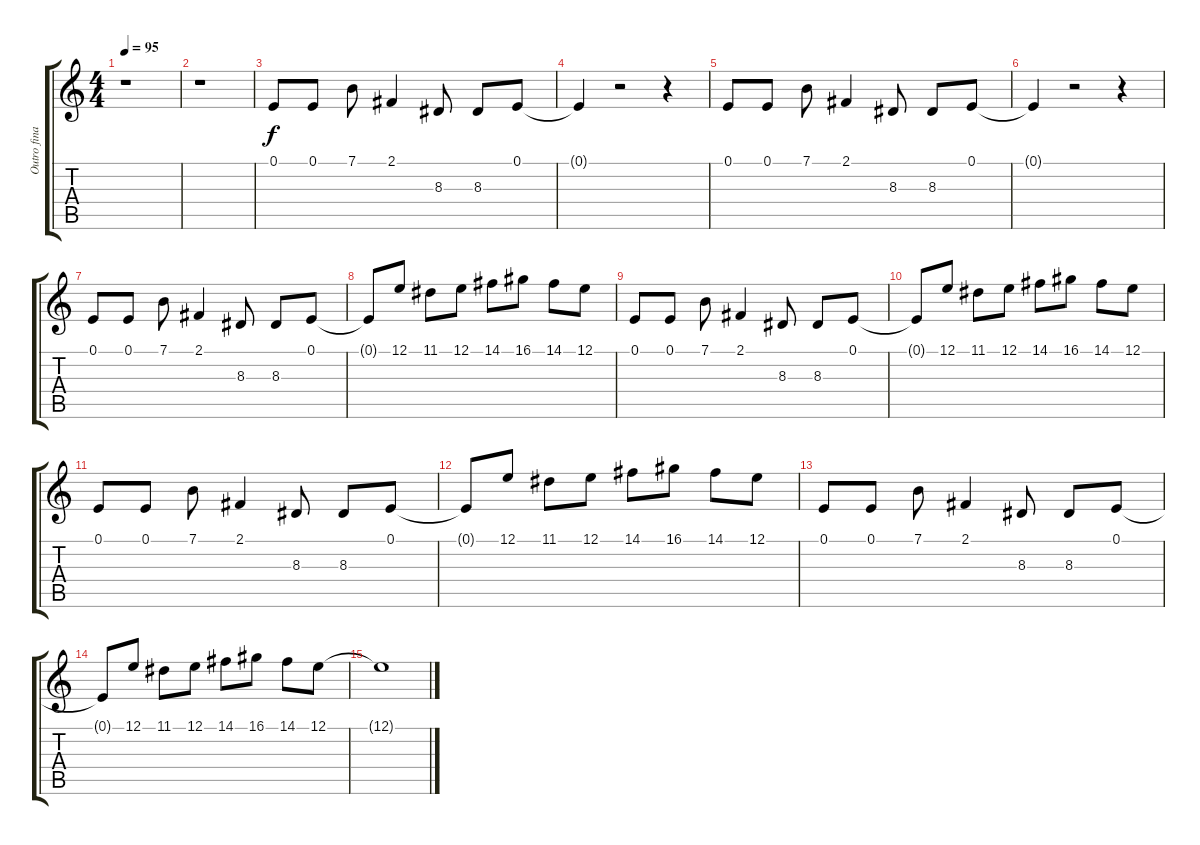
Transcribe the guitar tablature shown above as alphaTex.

\track ("Outro final voices" "Outro fina") {instrument lead1square}
\staff {score tabs}
\tuning (E4 B3 G3 D3 A2 E2) {hide}
\ts (4 4)
\tempo 95
\clef g2
\ks c
r.1{dy f} |
r.1 |
0.1.8 0.1.8 7.1.8 2.1.4 8.3.8 8.3.8 0.1.8 |
0.1{t}.4 r.2 r.4 |
0.1.8 0.1.8 7.1.8 2.1.4 8.3.8 8.3.8 0.1.8 |
0.1{t}.4 r.2 r.4 |
0.1.8 0.1.8 7.1.8 2.1.4 8.3.8 8.3.8 0.1.8 |
0.1{t}.8{instrument oboe} 12.1.8 11.1.8 12.1.8 14.1.8 16.1.8 14.1.8 12.1.8 |
0.1.8{instrument lead1square} 0.1.8 7.1.8 2.1.4 8.3.8 8.3.8 0.1.8 |
0.1{t}.8{instrument oboe} 12.1.8 11.1.8 12.1.8 14.1.8 16.1.8 14.1.8 12.1.8 |
0.1.8{instrument lead1square} 0.1.8 7.1.8 2.1.4 8.3.8 8.3.8 0.1.8 |
0.1{t}.8{instrument oboe} 12.1.8 11.1.8 12.1.8 14.1.8 16.1.8 14.1.8 12.1.8 |
0.1.8 0.1.8 7.1.8 2.1.4 8.3.8 8.3.8 0.1.8 |
0.1{t}.8{instrument oboe} 12.1.8 11.1.8 12.1.8 14.1.8 16.1.8 14.1.8 12.1.8 |
12.1{t}.1
